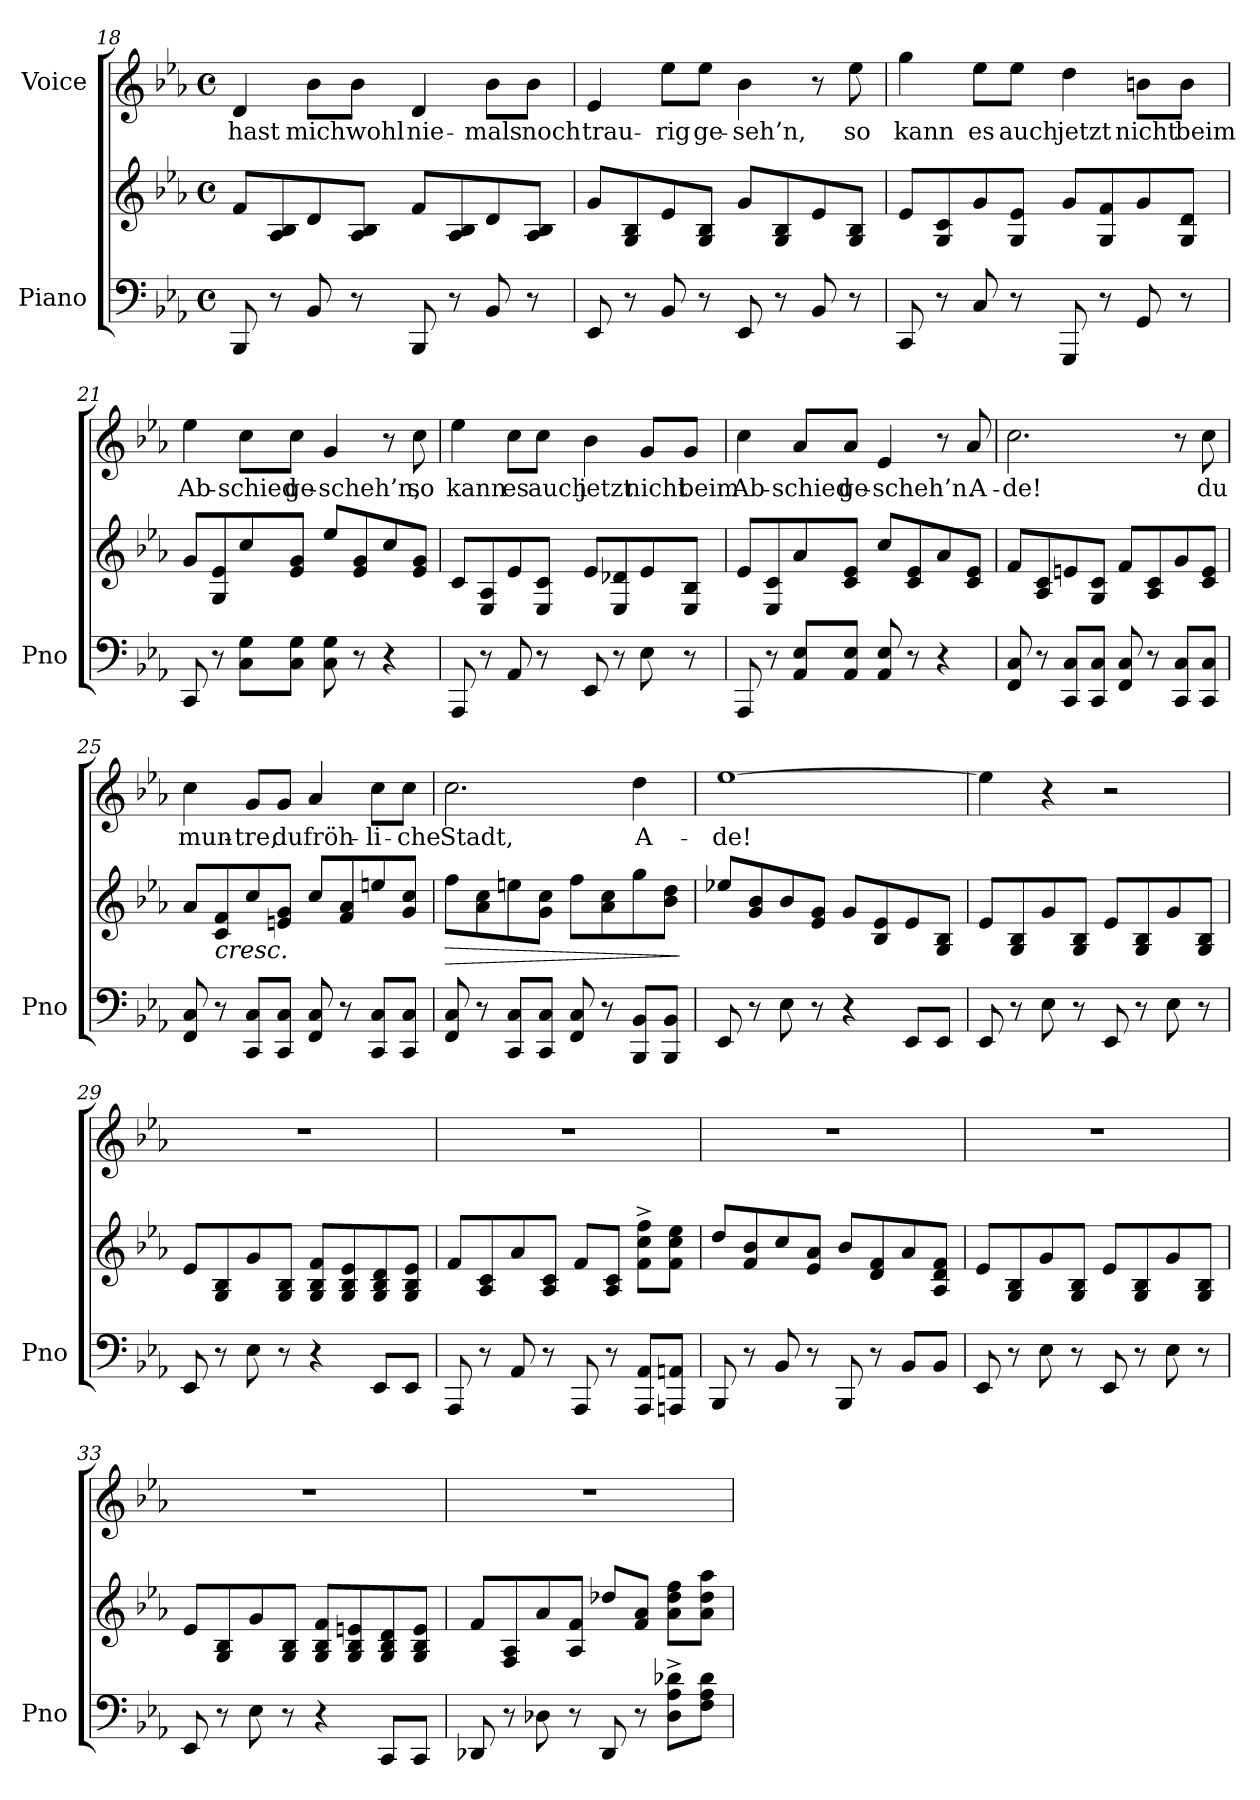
**kern	**kern	**dynam	**kern	**text
*part2	*part2	*part2	*part1	*part1
*staff3	*staff2	*staff2/3	*staff1	*staff1
*I"Piano	*	*	*I"Voice	*
*I'Pno	*	*	*	*
*clefF4	*clefG2	*	*clefG2	*
*k[b-e-a-]	*k[b-e-a-]	*	*k[b-e-a-]	*
*M4/4	*M4/4	*	*M4/4	*
*met(c)	*met(c)	*	*met(c)	*
=18	=18	=18	=18	=18
!	!	!	!	!LO:LY:b
8BBB-/	8f/L	.	4d/	hast
8r	8A-/ 8B-/	.	.	.
!	!	!	!	!LO:LY:b
8BB-/	8d/	.	8b-\L	mich
!	!	!	!	!LO:LY:b
8r	8A-/ 8B-/J	.	8b-\J	wohl
!	!	!	!	!LO:LY:b
8BBB-/	8f/L	.	4d/	nie-
8r	8A-/ 8B-/	.	.	.
!	!	!	!	!LO:LY:b
8BB-/	8d/	.	8b-\L	-mals
!	!	!	!	!LO:LY:b
8r	8A-/ 8B-/J	.	8b-\J	noch
=19	=19	=19	=19	=19
!	!	!	!	!LO:LY:b
8EE-/	8g/L	.	4e-/	trau-
8r	8G/ 8B-/	.	.	.
!	!	!	!	!LO:LY:b
8BB-/	8e-/	.	8ee-\L	-rig
!	!	!	!	!LO:LY:b
8r	8G/ 8B-/J	.	8ee-\J	ge-
!	!	!	!	!LO:LY:b
8EE-/	8g/L	.	4b-\	-seh’n,
8r	8G/ 8B-/	.	.	.
8BB-/	8e-/	.	8r	.
!	!	!	!	!LO:LY:b
8r	8G/ 8B-/J	.	8ee-\	so
!!LO:PB:g=z
=20	=20	=20	=20	=20
!	!	!	!	!LO:LY:b
8CC/	8e-/L	.	4gg\	kann
8r	8G/ 8c/	.	.	.
!	!	!	!	!LO:LY:b
8C/	8g/	.	8ee-\L	es
!	!	!	!	!LO:LY:b
8r	8G/ 8e-/J	.	8ee-\J	auch
!	!	!	!	!LO:LY:b
8GGG/	8g/L	.	4dd\	jetzt
8r	8G/ 8f/	.	.	.
!	!	!	!	!LO:LY:b
8GG/	8g/	.	8bn\L	nicht
!	!	!	!	!LO:LY:b
8r	8G/ 8d/J	.	8b\J	beim
=21	=21	=21	=21	=21
!	!	!	!	!LO:LY:b
8CC/	8g/L	.	4ee-\	Ab-
8r	8G/ 8e-/	.	.	.
!	!	!	!	!LO:LY:b
8C\ 8G\L	8cc/	.	8cc\L	-schied
!	!	!	!	!LO:LY:b
8C\ 8G\J	8e-/ 8g/J	.	8cc\J	ge-
!	!	!	!	!LO:LY:b
8C\ 8G\	8ee-/L	.	4g/	-scheh’n,
8r	8e-/ 8g/	.	.	.
4r	8cc/	.	8r	.
!	!	!	!	!LO:LY:b
.	8e-/ 8g/J	.	8cc\	so
=22	=22	=22	=22	=22
!	!	!	!	!LO:LY:b
8AAA-/	8c/L	.	4ee-\	kann
8r	8E-/ 8A-/	.	.	.
!	!	!	!	!LO:LY:b
8AA-/	8e-/	.	8cc\L	es
!	!	!	!	!LO:LY:b
8r	8E-/ 8c/J	.	8cc\J	auch
!	!	!	!	!LO:LY:b
8EE-/	8e-/L	.	4b-\	jetzt
8r	8E-/ 8d-X/	.	.	.
!	!	!	!	!LO:LY:b
8E-\	8e-/	.	8g/L	nicht
!	!	!	!	!LO:LY:b
8r	8E-/ 8B-/J	.	8g/J	beim
=23	=23	=23	=23	=23
!	!	!	!	!LO:LY:b
8AAA-/	8e-/L	.	4cc\	Ab-
8r	8E-/ 8c/	.	.	.
!	!	!	!	!LO:LY:b
8AA-/ 8E-/L	8a-/	.	8a-/L	-schied
!	!	!	!	!LO:LY:b
8AA-/ 8E-/J	8c/ 8e-/J	.	8a-/J	ge-
!	!	!	!	!LO:LY:b
8AA-/ 8E-/	8cc/L	.	4e-/	-scheh’n.
8r	8c/ 8e-/	.	.	.
4r	8a-/	.	8r	.
!	!	!	!	!LO:LY:b
.	8c/ 8e-/J	.	8a-/	A-
!!LO:LB:g=z
=24	=24	=24	=24	=24
!	!	!	!	!LO:LY:b
8FF/ 8C/	8f/L	.	2.cc\	-de!
8r	8A-/ 8c/	.	.	.
8CC/ 8C/L	8en/	.	.	.
8CC/ 8C/J	8G/ 8c/J	.	.	.
8FF/ 8C/	8f/L	.	.	.
8r	8A-/ 8c/	.	.	.
8CC/ 8C/L	8g/	.	8r	.
!	!	!	!	!LO:LY:b
8CC/ 8C/J	8c/ 8e/J	.	8cc\	du
=25	=25	=25	=25	=25
!	!	!	!	!LO:LY:b
8FF/ 8C/	8a-/L	.	4cc\	mun-
!	!LO:TX:b:i:t=cresc.	!	!	!
8r	8c/ 8f/	.	.	.
!	!	!	!	!LO:LY:b
8CC/ 8C/L	8cc/	.	8g/L	-tre,
!	!	!	!	!LO:LY:b
8CC/ 8C/J	8en/ 8g/J	.	8g/J	du
!	!	!	!	!LO:LY:b
8FF/ 8C/	8cc/L	.	4a-/	fröh-
8r	8f/ 8a-/	.	.	.
!	!	!	!	!LO:LY:b
8CC/ 8C/L	8een/	.	8cc\L	-li-
!	!	!	!	!LO:LY:b
8CC/ 8C/J	8g/ 8cc/J	.	8cc\J	-che
=26	=26	=26	=26	=26
!	!	!LO:HP:b	!	!LO:LY:b
8FF/ 8C/	8ff\L	>	2.cc\	Stadt,
8r	8a-\ 8cc\	.	.	.
8CC/ 8C/L	8een\	.	.	.
8CC/ 8C/J	8g\ 8cc\J	.	.	.
8FF/ 8C/	8ff\L	.	.	.
8r	8a-\ 8cc\	.	.	.
!	!	!	!	!LO:LY:b
8BBB-/ 8BB-/L	8gg\	.	4dd\	A-
8BBB-/ 8BB-/J	8b-\ 8dd\J	.	.	.
.	.	]	.	.
=27	=27	=27	=27	=27
!	!	!	!	!LO:LY:b
8EE-/	8ee-X/L	.	[1ee-	-de!
8r	8g/ 8b-/	.	.	.
8E-\	8b-/	.	.	.
8r	8e-/ 8g/J	.	.	.
4r	8g/L	.	.	.
.	8B-/ 8e-/	.	.	.
8EE-/L	8e-/	.	.	.
8EE-/J	8G/ 8B-/J	.	.	.
!!LO:LB:g=z
=28	=28	=28	=28	=28
8EE-/	8e-/L	.	4ee-\]	.
8r	8G/ 8B-/	.	.	.
8E-\	8g/	.	4r	.
8r	8G/ 8B-/J	.	.	.
8EE-/	8e-/L	.	2r	.
8r	8G/ 8B-/	.	.	.
8E-\	8g/	.	.	.
8r	8G/ 8B-/J	.	.	.
!!LO:LB:g=z
=29	=29	=29	=29	=29
8EE-/	8e-/L	.	1r	.
8r	8G/ 8B-/	.	.	.
8E-\	8g/	.	.	.
8r	8G/ 8B-/J	.	.	.
4r	8G/ 8B-/ 8f/L	.	.	.
.	8G/ 8B-/ 8e-/	.	.	.
8EE-/L	8G/ 8B-/ 8d/	.	.	.
8EE-/J	8G/ 8B-/ 8e-/J	.	.	.
=30	=30	=30	=30	=30
8AAA-/	8f/L	.	1r	.
8r	8A-/ 8c/	.	.	.
8AA-/	8a-/	.	.	.
8r	8A-/ 8c/J	.	.	.
8AAA-/	8f/L	.	.	.
8r	8A-/ 8c/J	.	.	.
8AAA-/ 8AA-/L	8f\^< 8cc\^< 8ff\^<L	.	.	.
8AAAn/ 8AAn/J	8f\ 8cc\ 8ee-\J	.	.	.
=31	=31	=31	=31	=31
8BBB-/	8dd/L	.	1r	.
8r	8f/ 8b-/	.	.	.
8BB-/	8cc/	.	.	.
8r	8e-/ 8a-/J	.	.	.
8BBB-/	8b-/L	.	.	.
8r	8d/ 8f/	.	.	.
8BB-/L	8a-/	.	.	.
8BB-/J	8A-/ 8d/ 8f/J	.	.	.
=32	=32	=32	=32	=32
8EE-/	8e-/L	.	1r	.
8r	8G/ 8B-/	.	.	.
8E-\	8g/	.	.	.
8r	8G/ 8B-/J	.	.	.
8EE-/	8e-/L	.	.	.
8r	8G/ 8B-/	.	.	.
8E-\	8g/	.	.	.
8r	8G/ 8B-/J	.	.	.
!!LO:LB:g=z
=33	=33	=33	=33	=33
8EE-/	8e-/L	.	1r	.
8r	8G/ 8B-/	.	.	.
8E-\	8g/	.	.	.
8r	8G/ 8B-/J	.	.	.
4r	8G/ 8B-/ 8f/L	.	.	.
.	8G/ 8B-/ 8en/	.	.	.
8CC/L	8G/ 8B-/ 8d/	.	.	.
8CC/J	8G/ 8B-/ 8e/J	.	.	.
=34	=34	=34	=34	=34
8DD-X/	8f/L	.	1r	.
8r	8F/ 8A-/	.	.	.
8D-X\	8a-/	.	.	.
8r	8A-/ 8f/J	.	.	.
8DD-/	8dd-X/L	.	.	.
8r	8f/ 8a-/J	.	.	.
8D-\^ 8A-\^ 8d-X\^L	8a-\ 8dd-\ 8ff\L	.	.	.
8F\ 8A-\ 8d-\J	8a-\ 8dd-\ 8aa-\J	.	.	.
=	=	=	=	=
*-	*-	*-	*-	*-
